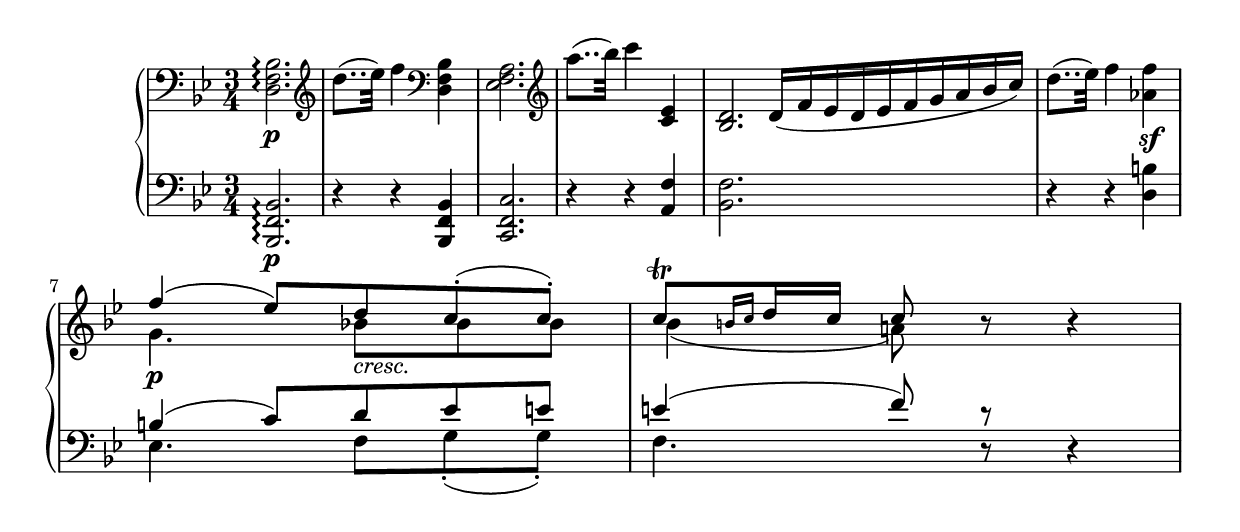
Global =  {\key bes\major \time 3/4}

RH = {
   \clef bass <d f bes>2.\p\arpeggio
 \clef treble d''8..( ees''32) f''4 \clef bass <d f bes>4 <ees f a>2. \clef treble a''8..( bes''32) c'''4 <c' ees'>4
 <bes d'>2. \bar "" \cadenzaOn  d'16([ f' ees' d' ees' f' g' a' bes' c''])
 \cadenzaOff \bar "|"  d''8..( ees''32) f''4 <aes' f''>4\sf \break
 << { f''4( ees''8)[ d'' c''\staccato( c''\staccato)] c''8^\trill[ \grace { b'16[ c''] } d''16 c''] c''8 } \\
 { g'4.\p bes'!8_\markup { \italic "cresc." }[ bes' bes'] bes'4( a'!8) } >> r8 r4
}

LH = {
  <bes,, f, bes,>2.\p\arpeggio r4 r <bes,, f, bes,>4 <c, f, c>2. r4 r <a, f>4 <bes, f>2. s2 s8
 r4 r <d b>4
 << { b4( c'8)[ d' ees' e'] e'4( f'8) d'8\rest } \\ { ees4. f8[ g\staccato( g\staccato)] f4. d8\rest } >> r4
}

\score { {
\context PianoStaff <<
  \new Staff = "up" {
    \Global \clef treble
    \RH
  }
  \new Staff = "down" {
    \Global \clef bass
    \LH
  }
>>
}
}
